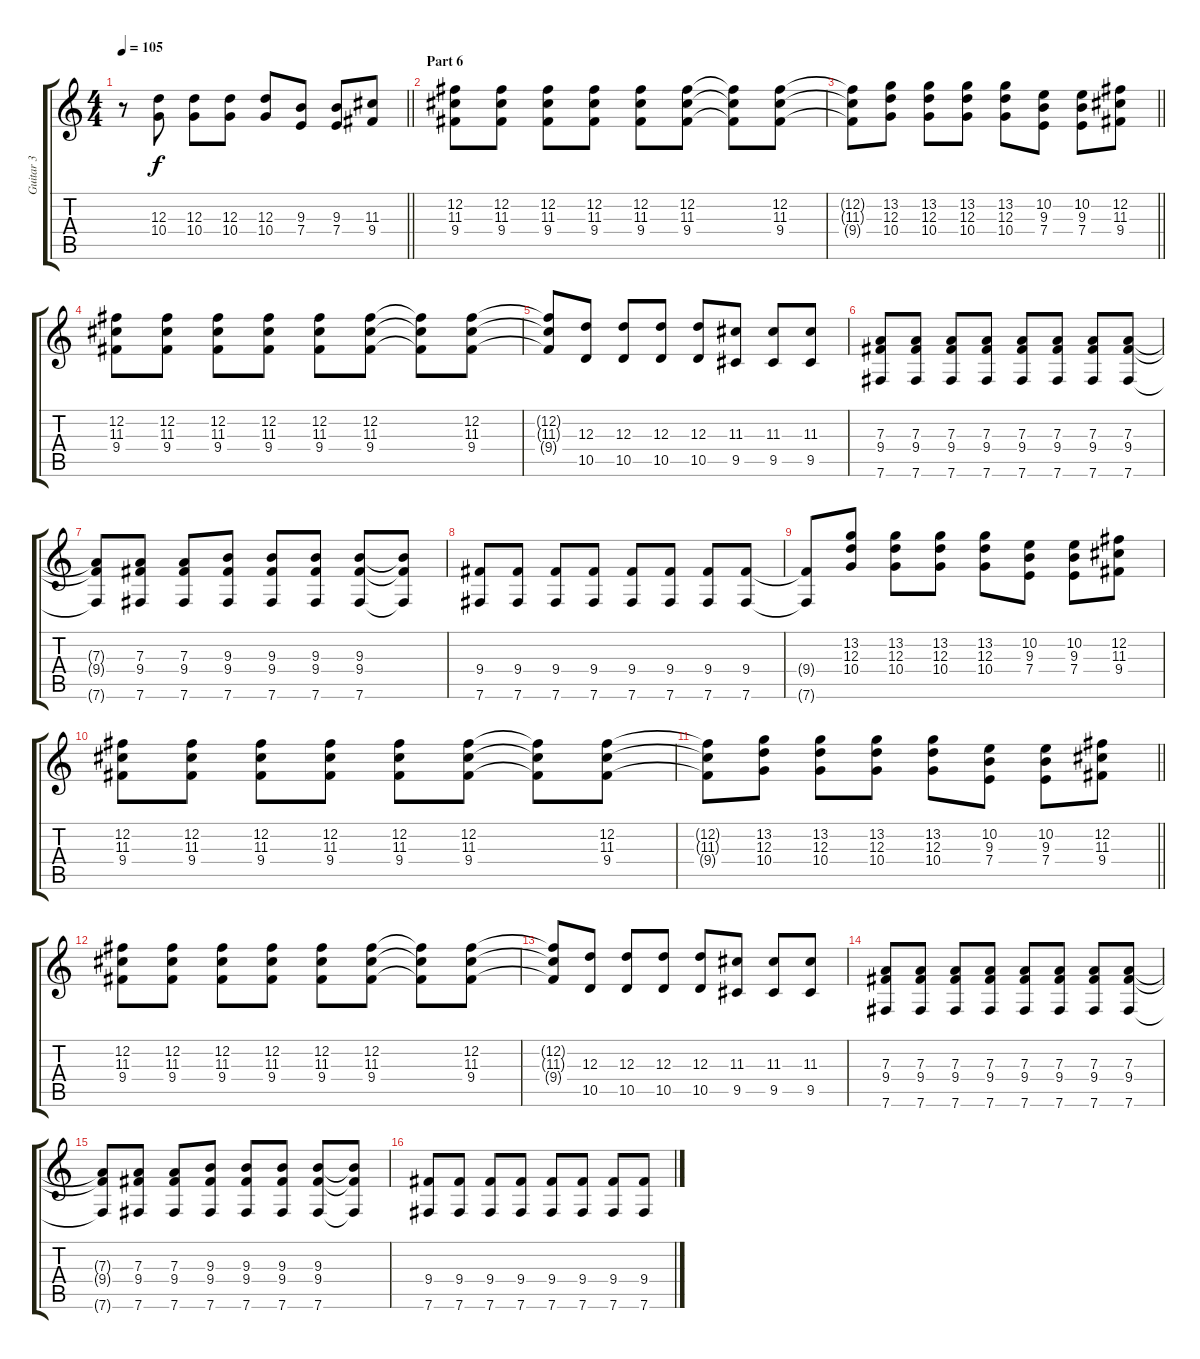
\track ("Guitar 3" "Guitar 3") {instrument overdrivenguitar}
\staff {score tabs}
\tuning (B3 Gb3 D3 A2 E2 B1) {hide}
\ts (4 4)
\tempo 105
\clef g2
\barLineRight lightlight
\ks c
r.8{dy f volume 6} (12.3 10.4).8 (12.3 10.4).8 (12.3 10.4).8 (12.3 10.4).8 (9.3 7.4).8 (9.3 7.4).8 (11.3 9.4).8 |
\section ("" "Part 6")
(12.2 11.3 9.4).8{volume 13} (12.2 11.3 9.4).8 (12.2 11.3 9.4).8 (12.2 11.3 9.4).8 (12.2 11.3 9.4).8 (12.2 11.3 9.4).8 (12.2{t} 11.3{t} 9.4{t}).8 (12.2 11.3 9.4).8 |
\barLineRight lightlight
(12.2{t} 11.3{t} 9.4{t}).8 (13.2 12.3 10.4).8 (13.2 12.3 10.4).8 (13.2 12.3 10.4).8 (13.2 12.3 10.4).8 (10.2 9.3 7.4).8 (10.2 9.3 7.4).8 (12.2 11.3 9.4).8 |
(12.2 11.3 9.4).8 (12.2 11.3 9.4).8 (12.2 11.3 9.4).8 (12.2 11.3 9.4).8 (12.2 11.3 9.4).8 (12.2 11.3 9.4).8 (12.2{t} 11.3{t} 9.4{t}).8 (12.2 11.3 9.4).8 |
(12.2{t} 11.3{t} 9.4{t}).8 (12.3 10.5).8 (12.3 10.5).8 (12.3 10.5).8 (12.3 10.5).8 (11.3 9.5).8 (11.3 9.5).8 (11.3 9.5).8 |
(7.3 9.4 7.6).8 (7.3 9.4 7.6).8 (7.3 9.4 7.6).8 (7.3 9.4 7.6).8 (7.3 9.4 7.6).8 (7.3 9.4 7.6).8 (7.3 9.4 7.6).8 (7.3 9.4 7.6).8 |
(7.3{t} 9.4{t} 7.6{t}).8 (7.3 9.4 7.6).8 (7.3 9.4 7.6).8 (9.3 9.4 7.6).8 (9.3 9.4 7.6).8 (9.3 9.4 7.6).8 (9.3 9.4 7.6).8 (9.3{t} 9.4{t} 7.6{t}).8 |
(9.4 7.6).8 (9.4 7.6).8 (9.4 7.6).8 (9.4 7.6).8 (9.4 7.6).8 (9.4 7.6).8 (9.4 7.6).8 (9.4 7.6).8 |
(9.4{t} 7.6{t}).8 (13.2 12.3 10.4).8 (13.2 12.3 10.4).8 (13.2 12.3 10.4).8 (13.2 12.3 10.4).8 (10.2 9.3 7.4).8 (10.2 9.3 7.4).8 (12.2 11.3 9.4).8 |
(12.2 11.3 9.4).8 (12.2 11.3 9.4).8 (12.2 11.3 9.4).8 (12.2 11.3 9.4).8 (12.2 11.3 9.4).8 (12.2 11.3 9.4).8 (12.2{t} 11.3{t} 9.4{t}).8 (12.2 11.3 9.4).8 |
\barLineRight lightlight
(12.2{t} 11.3{t} 9.4{t}).8 (13.2 12.3 10.4).8 (13.2 12.3 10.4).8 (13.2 12.3 10.4).8 (13.2 12.3 10.4).8 (10.2 9.3 7.4).8 (10.2 9.3 7.4).8 (12.2 11.3 9.4).8 |
(12.2 11.3 9.4).8 (12.2 11.3 9.4).8 (12.2 11.3 9.4).8 (12.2 11.3 9.4).8 (12.2 11.3 9.4).8 (12.2 11.3 9.4).8 (12.2{t} 11.3{t} 9.4{t}).8 (12.2 11.3 9.4).8 |
(12.2{t} 11.3{t} 9.4{t}).8 (12.3 10.5).8 (12.3 10.5).8 (12.3 10.5).8 (12.3 10.5).8 (11.3 9.5).8 (11.3 9.5).8 (11.3 9.5).8 |
(7.3 9.4 7.6).8 (7.3 9.4 7.6).8 (7.3 9.4 7.6).8 (7.3 9.4 7.6).8 (7.3 9.4 7.6).8 (7.3 9.4 7.6).8 (7.3 9.4 7.6).8 (7.3 9.4 7.6).8 |
(7.3{t} 9.4{t} 7.6{t}).8 (7.3 9.4 7.6).8 (7.3 9.4 7.6).8 (9.3 9.4 7.6).8 (9.3 9.4 7.6).8 (9.3 9.4 7.6).8 (9.3 9.4 7.6).8 (9.3{t} 9.4{t} 7.6{t}).8 |
(9.4 7.6).8{volume 9} (9.4 7.6).8 (9.4 7.6).8 (9.4 7.6).8 (9.4 7.6).8 (9.4 7.6).8 (9.4 7.6).8 (9.4 7.6).8
